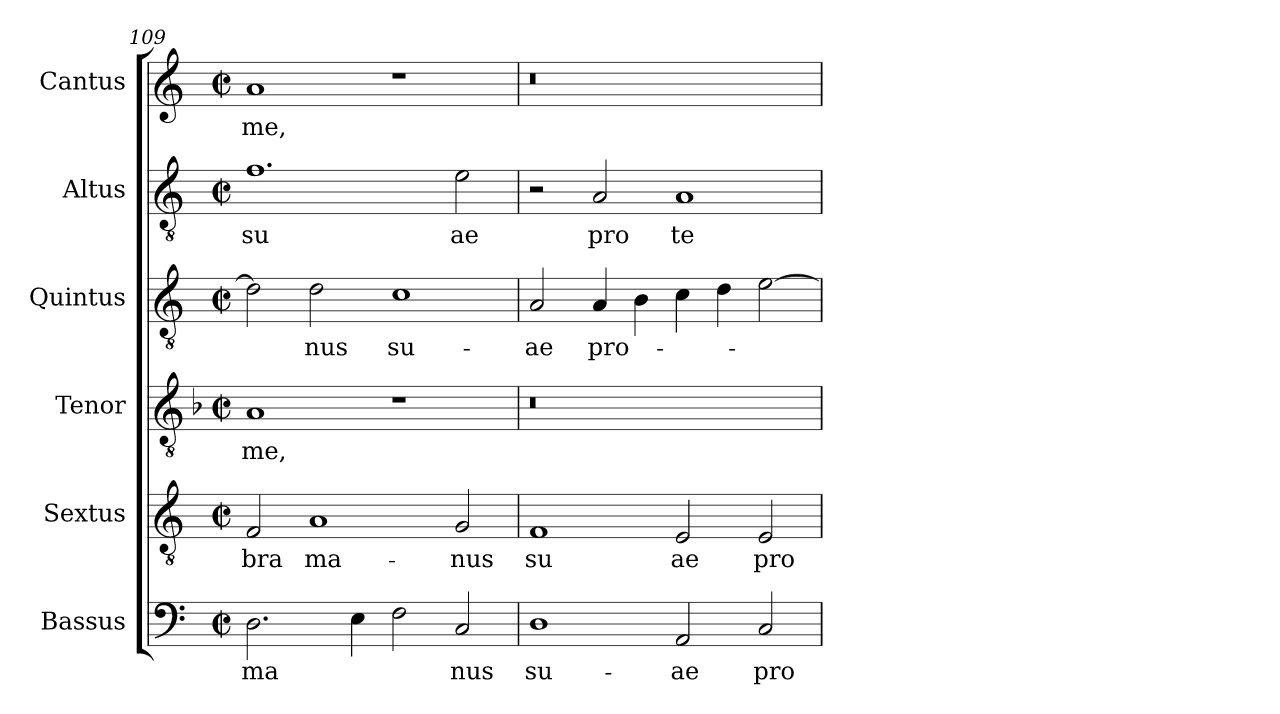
**kern	**text	**kern	**text	**kern	**text	**kern	**text	**kern	**text	**kern	**text
*part6	*part6	*part5	*part5	*part4	*part4	*part3	*part3	*part2	*part2	*part1	*part1
*staff6	*staff6	*staff5	*staff5	*staff4	*staff4	*staff3	*staff3	*staff2	*staff2	*staff1	*staff1
*I"Bassus	*	*I"Sextus	*	*I"Tenor	*	*I"Quintus	*	*I"Altus	*	*I"Cantus	*
*clefF4	*	*clefGv2	*	*clefGv2	*	*clefGv2	*	*clefGv2	*	*clefG2	*
*	*	*	*	*k[b-]	*	*	*	*	*	*	*
*	*	*	*	*F:	*	*	*	*	*	*	*
*M2/2	*	*M2/2	*	*M2/2	*	*M2/2	*	*M2/2	*	*M2/2	*
*met(c|)	*	*met(c|)	*	*met(c|)	*	*met(c|)	*	*met(c|)	*	*met(c|)	*
=109	=109	=109	=109	=109	=109	=109	=109	=109	=109	=109	=109
!	!LO:LY:b	!	!LO:LY:b:cj	!	!LO:LY:b:cj	!	!	!	!LO:LY:b:cj	!	!LO:LY:b:cj
2.D\	ma	2F/	-bra	1A	me,	2d\]	.	1.f	su	1a	me,
!	!	!	!LO:LY:b:cj	!	!	!	!LO:LY:b:cj	!	!	!	!
.	.	1A	ma-	.	.	2d\	-nus	.	.	.	.
4E\	.	.	.	.	.	.	.	.	.	.	.
!	!	!	!	!	!	!	!LO:LY:b:cj	!	!	!	!
2F\	.	.	.	1r	.	1c	su-	.	.	1r	.
!	!LO:LY:b:cj	!	!LO:LY:b:cj	!	!	!	!	!	!LO:LY:b:cj	!	!
2C/	nus	2G/	-nus	.	.	.	.	2e\	ae	.	.
!!LO:LB:g=z
=110	=110	=110	=110	=110	=110	=110	=110	=110	=110	=110	=110
*	*	*	*	*k[]	*	*	*	*	*	*	*
*	*	*	*	*C:	*	*	*	*	*	*	*
!	!LO:LY:b:cj	!	!LO:LY:b:cj	!	!	!	!LO:LY:b:cj	!	!	!	!
1D	su-	1F	su	0r	.	2A/	-ae	2r	.	0r	.
!	!	!	!	!	!	!	!LO:LY:b	!	!LO:LY:b:cj	!	!
.	.	.	.	.	.	4A/	pro-	2A/	pro	.	.
.	.	.	.	.	.	4B\	.	.	.	.	.
!	!LO:LY:b:cj	!	!LO:LY:b:cj	!	!	!	!	!	!LO:LY:b:cj	!	!
2AA/	-ae	2E/	ae	.	.	4c\	.	1A	te	.	.
.	.	.	.	.	.	4d\	.	.	.	.	.
!	!LO:LY:b:cj	!	!LO:LY:b:cj	!	!	!	!	!	!	!	!
2C/	pro-	2E/	pro	.	.	[>2e\	.	.	.	.	.
=	=	=	=	=	=	=	=	=	=	=	=
*-	*-	*-	*-	*-	*-	*-	*-	*-	*-	*-	*-
